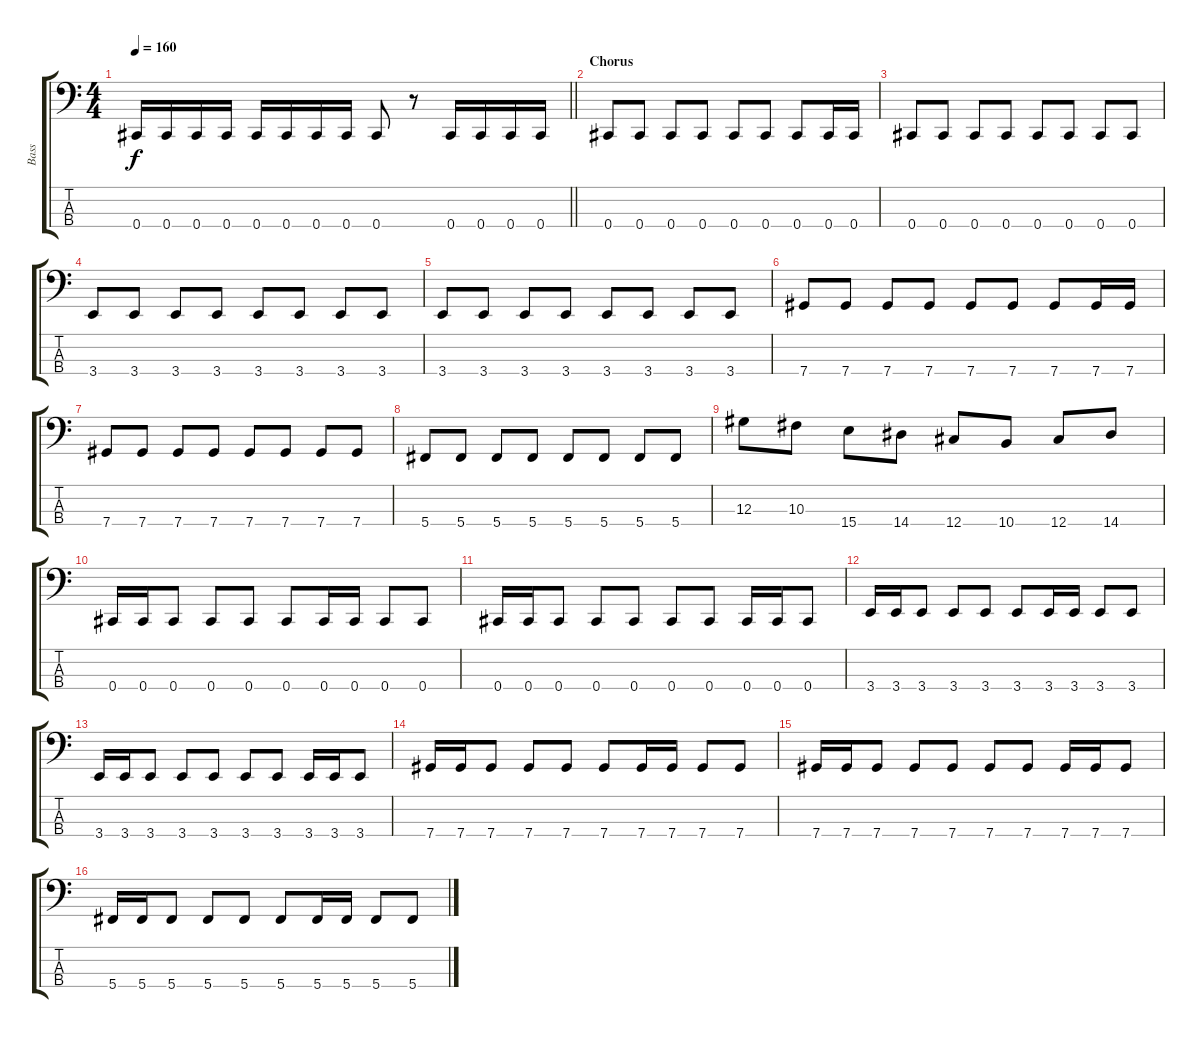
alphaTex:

\track ("Bass" "Bass") {instrument electricbassfinger}
\staff {score tabs}
\tuning (Gb2 Db2 Ab1 Db1) {hide}
\ts (4 4)
\tempo 160
\clef f4
\barLineRight lightlight
\ks c
0.4.16{dy f} 0.4.16 0.4.16 0.4.16 0.4.16 0.4.16 0.4.16 0.4.16 0.4.8 r.8 0.4.16 0.4.16 0.4.16 0.4.16 |
\section ("" "Chorus")
0.4.8 0.4.8 0.4.8 0.4.8 0.4.8 0.4.8 0.4.8 0.4.16 0.4.16 |
0.4.8 0.4.8 0.4.8 0.4.8 0.4.8 0.4.8 0.4.8 0.4.8 |
3.4.8 3.4.8 3.4.8 3.4.8 3.4.8 3.4.8 3.4.8 3.4.8 |
3.4.8 3.4.8 3.4.8 3.4.8 3.4.8 3.4.8 3.4.8 3.4.8 |
7.4.8 7.4.8 7.4.8 7.4.8 7.4.8 7.4.8 7.4.8 7.4.16 7.4.16 |
7.4.8 7.4.8 7.4.8 7.4.8 7.4.8 7.4.8 7.4.8 7.4.8 |
5.4.8 5.4.8 5.4.8 5.4.8 5.4.8 5.4.8 5.4.8 5.4.8 |
12.3.8 10.3.8 15.4.8 14.4.8 12.4.8 10.4.8 12.4.8 14.4.8 |
0.4.16 0.4.16 0.4.8 0.4.8 0.4.8 0.4.8 0.4.16 0.4.16 0.4.8 0.4.8 |
0.4.16 0.4.16 0.4.8 0.4.8 0.4.8 0.4.8 0.4.8 0.4.16 0.4.16 0.4.8 |
3.4.16 3.4.16 3.4.8 3.4.8 3.4.8 3.4.8 3.4.16 3.4.16 3.4.8 3.4.8 |
3.4.16 3.4.16 3.4.8 3.4.8 3.4.8 3.4.8 3.4.8 3.4.16 3.4.16 3.4.8 |
7.4.16 7.4.16 7.4.8 7.4.8 7.4.8 7.4.8 7.4.16 7.4.16 7.4.8 7.4.8 |
7.4.16 7.4.16 7.4.8 7.4.8 7.4.8 7.4.8 7.4.8 7.4.16 7.4.16 7.4.8 |
5.4.16 5.4.16 5.4.8 5.4.8 5.4.8 5.4.8 5.4.16 5.4.16 5.4.8 5.4.8
